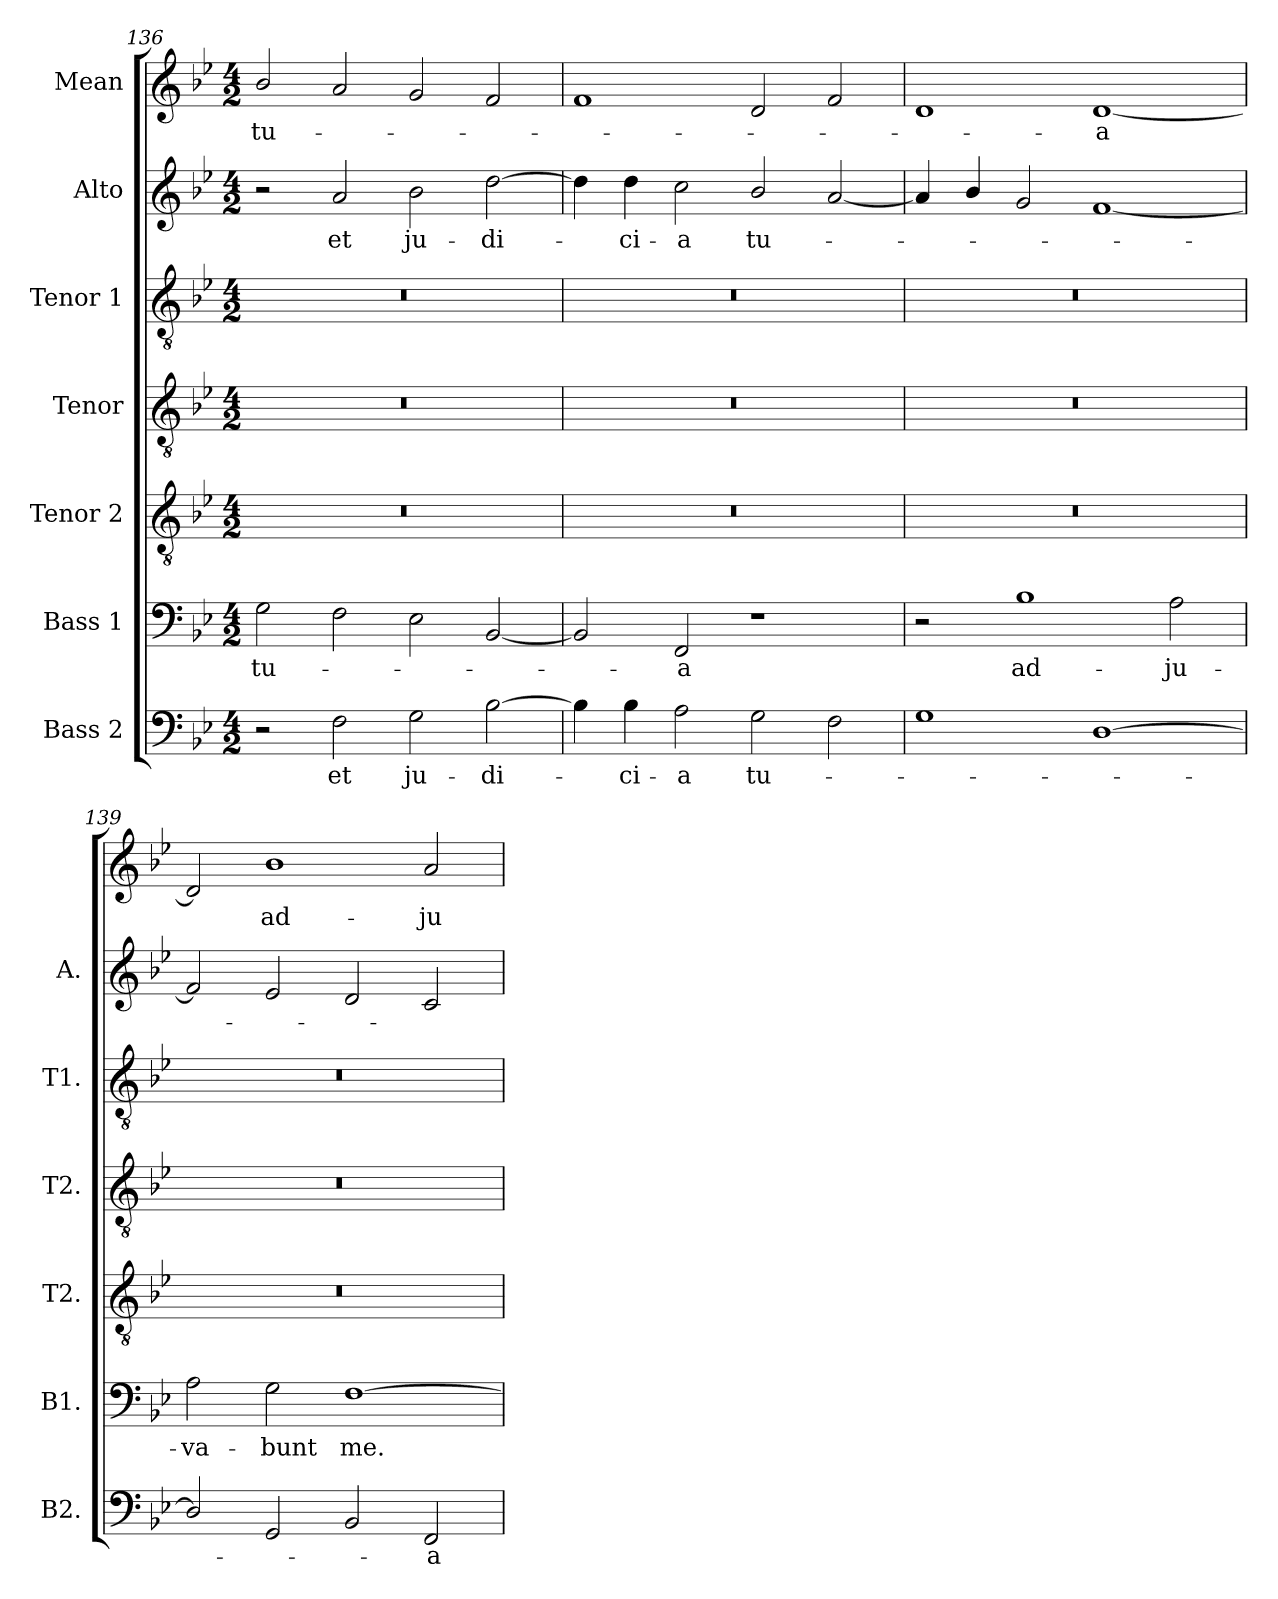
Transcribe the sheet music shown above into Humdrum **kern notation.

**kern	**text	**kern	**text	**kern	**kern	**kern	**kern	**text	**kern	**text
*part7	*part7	*part6	*part6	*part5	*part4	*part3	*part2	*part2	*part1	*part1
*staff7	*staff7	*staff6	*staff6	*staff5	*staff4	*staff3	*staff2	*staff2	*staff1	*staff1
*I"Bass 2	*	*I"Bass 1	*	*I"Tenor 2	*I"Tenor	*I"Tenor 1	*I"Alto	*	*I"Mean	*
*I'B2.	*	*I'B1.	*	*I'T2.	*I'T2.	*I'T1.	*I'A.	*	*	*
*clefF4	*	*clefF4	*	*clefGv2	*clefGv2	*clefGv2	*clefG2	*	*clefG2	*
*	*	*	*	*ITrd7c12	*ITrd7c12	*ITrd7c12	*	*	*	*
*k[b-e-]	*	*k[b-e-]	*	*k[b-e-]	*k[b-e-]	*k[b-e-]	*k[b-e-]	*	*k[b-e-]	*
*B-:	*	*B-:	*	*B-:	*B-:	*B-:	*B-:	*	*B-:	*
*M4/2	*	*M4/2	*	*M4/2	*M4/2	*M4/2	*M4/2	*	*M4/2	*
=136	=136	=136	=136	=136	=136	=136	=136	=136	=136	=136
!	!	!	!LO:LY:b:color=#000000	!LO:N:vis=1	!LO:N:vis=1	!LO:N:vis=1	!	!	!	!
!	!	!	!	!	!	!	!	!	!	!LO:LY:b:color=#000000
2r	.	2Gi\	tu-	0r	0r	0r	2r	.	2b-i/	tu-
!	!LO:LY:b:color=#000000	!	!	!	!	!	!	!	!	!
!	!	!	!	!	!	!	!	!LO:LY:b:color=#000000	!	!
2Fi\	et	2Fi\	.	.	.	.	2ai/	et	2ai/	.
!	!LO:LY:b:color=#000000	!	!	!	!	!	!	!	!	!
!	!	!	!	!	!	!	!	!LO:LY:b:color=#000000	!	!
2Gi\	ju-	2E-i\	.	.	.	.	2b-i\	ju-	2gi/	.
!	!LO:LY:b:color=#000000	!	!	!	!	!	!	!	!	!
!	!	!	!	!	!	!	!	!LO:LY:b:color=#000000	!	!
[2B-i\	-di-	[2BB-i/	.	.	.	.	[2ddi\	-di-	2fi/	.
=137	=137	=137	=137	=137	=137	=137	=137	=137	=137	=137
!	!	!	!	!LO:N:vis=1	!LO:N:vis=1	!LO:N:vis=1	!	!	!	!
4B-i\]	.	2BB-i/]	.	0r	0r	0r	4ddi\]	.	1fi	.
!	!LO:LY:b:color=#000000	!	!	!	!	!	!	!	!	!
!	!	!	!	!	!	!	!	!LO:LY:b:color=#000000	!	!
4B-i\	-ci-	.	.	.	.	.	4ddi\	-ci-	.	.
!	!LO:LY:b:color=#000000	!	!	!	!	!	!	!	!	!
!	!	!	!LO:LY:b:color=#000000	!	!	!	!	!	!	!
!	!	!	!	!	!	!	!	!LO:LY:b:color=#000000	!	!
2Ai\	-a	2FFi/	-a	.	.	.	2cci\	-a	.	.
!	!LO:LY:b:color=#000000	!	!	!	!	!	!	!	!	!
!	!	!	!	!	!	!	!	!LO:LY:b:color=#000000	!	!
2Gi\	tu-	1r	.	.	.	.	2b-i/	tu-	2di/	.
2Fi\	.	.	.	.	.	.	[2ai/	.	2fi/	.
=138	=138	=138	=138	=138	=138	=138	=138	=138	=138	=138
!	!	!	!	!LO:N:vis=1	!LO:N:vis=1	!LO:N:vis=1	!	!	!	!
1Gi	.	2r	.	0r	0r	0r	4ai/]	.	1di	.
.	.	.	.	.	.	.	4b-i/	.	.	.
!	!	!	!LO:LY:b:color=#000000	!	!	!	!	!	!	!
.	.	1B-i	ad-	.	.	.	2gi/	.	.	.
!	!	!	!	!	!	!	!	!	!	!LO:LY:b:color=#000000
[1Di	.	.	.	.	.	.	[1fi	.	[1di	-a
!	!	!	!LO:LY:b:color=#000000	!	!	!	!	!	!	!
.	.	2Ai\	-ju-	.	.	.	.	.	.	.
=139	=139	=139	=139	=139	=139	=139	=139	=139	=139	=139
!	!	!	!LO:LY:b:color=#000000	!LO:N:vis=1	!LO:N:vis=1	!LO:N:vis=1	!	!	!	!
2Di/]	.	2Ai\	-va-	0r	0r	0r	2fi/]	.	2di/]	.
!	!	!	!LO:LY:b:color=#000000	!	!	!	!	!	!	!
!	!	!	!	!	!	!	!	!	!	!LO:LY:b:color=#000000
2GGi/	.	2Gi\	-bunt	.	.	.	2e-i/	.	1b-i	ad-
!	!	!	!LO:LY:b:color=#000000	!	!	!	!	!	!	!
2BB-i/	.	[1Fi	me.	.	.	.	2di/	.	.	.
!	!LO:LY:b:color=#000000	!	!	!	!	!	!	!	!	!
!	!	!	!	!	!	!	!	!	!	!LO:LY:b:color=#000000
2FFi/	-a	.	.	.	.	.	2ci/	.	2ai/	-ju-
=	=	=	=	=	=	=	=	=	=	=
*-	*-	*-	*-	*-	*-	*-	*-	*-	*-	*-
